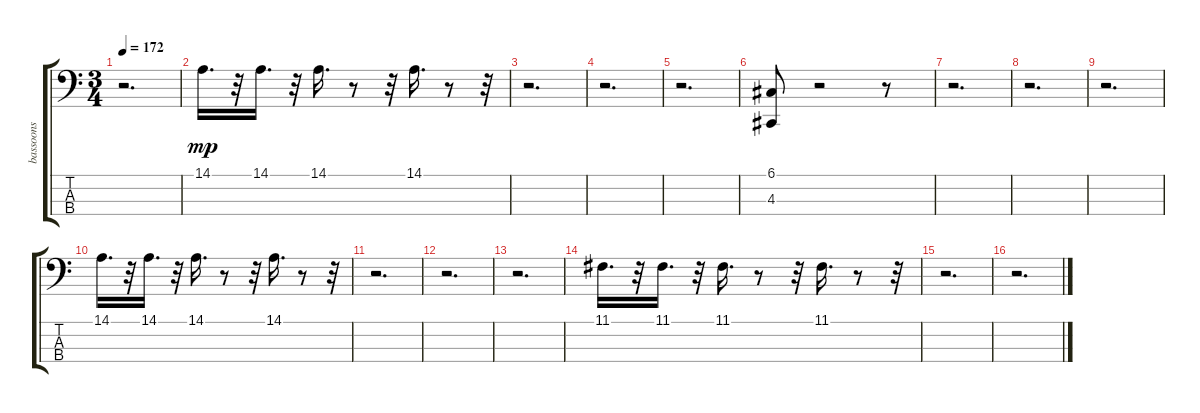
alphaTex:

\track ("bassoons" "bassoons") {instrument bassoon}
\staff {score tabs}
\tuning (G2 D2 A1 E1) {hide}
\ts (3 4)
\tempo 172
\clef f4
\ks c
r.2{d dy mp} |
14.1.16{d} r.32 14.1.16{d} r.32 14.1.16{d} r.8 r.32 14.1.16{d} r.8 r.32 |
r.2{d} |
r.2{d} |
r.2{d} |
(6.1 4.3).8 r.2 r.8 |
r.2{d} |
r.2{d} |
r.2{d} |
14.1.16{d} r.32 14.1.16{d} r.32 14.1.16{d} r.8 r.32 14.1.16{d} r.8 r.32 |
r.2{d} |
r.2{d} |
r.2{d} |
11.1.16{d} r.32 11.1.16{d} r.32 11.1.16{d} r.8 r.32 11.1.16{d} r.8 r.32 |
r.2{d} |
r.2{d}
